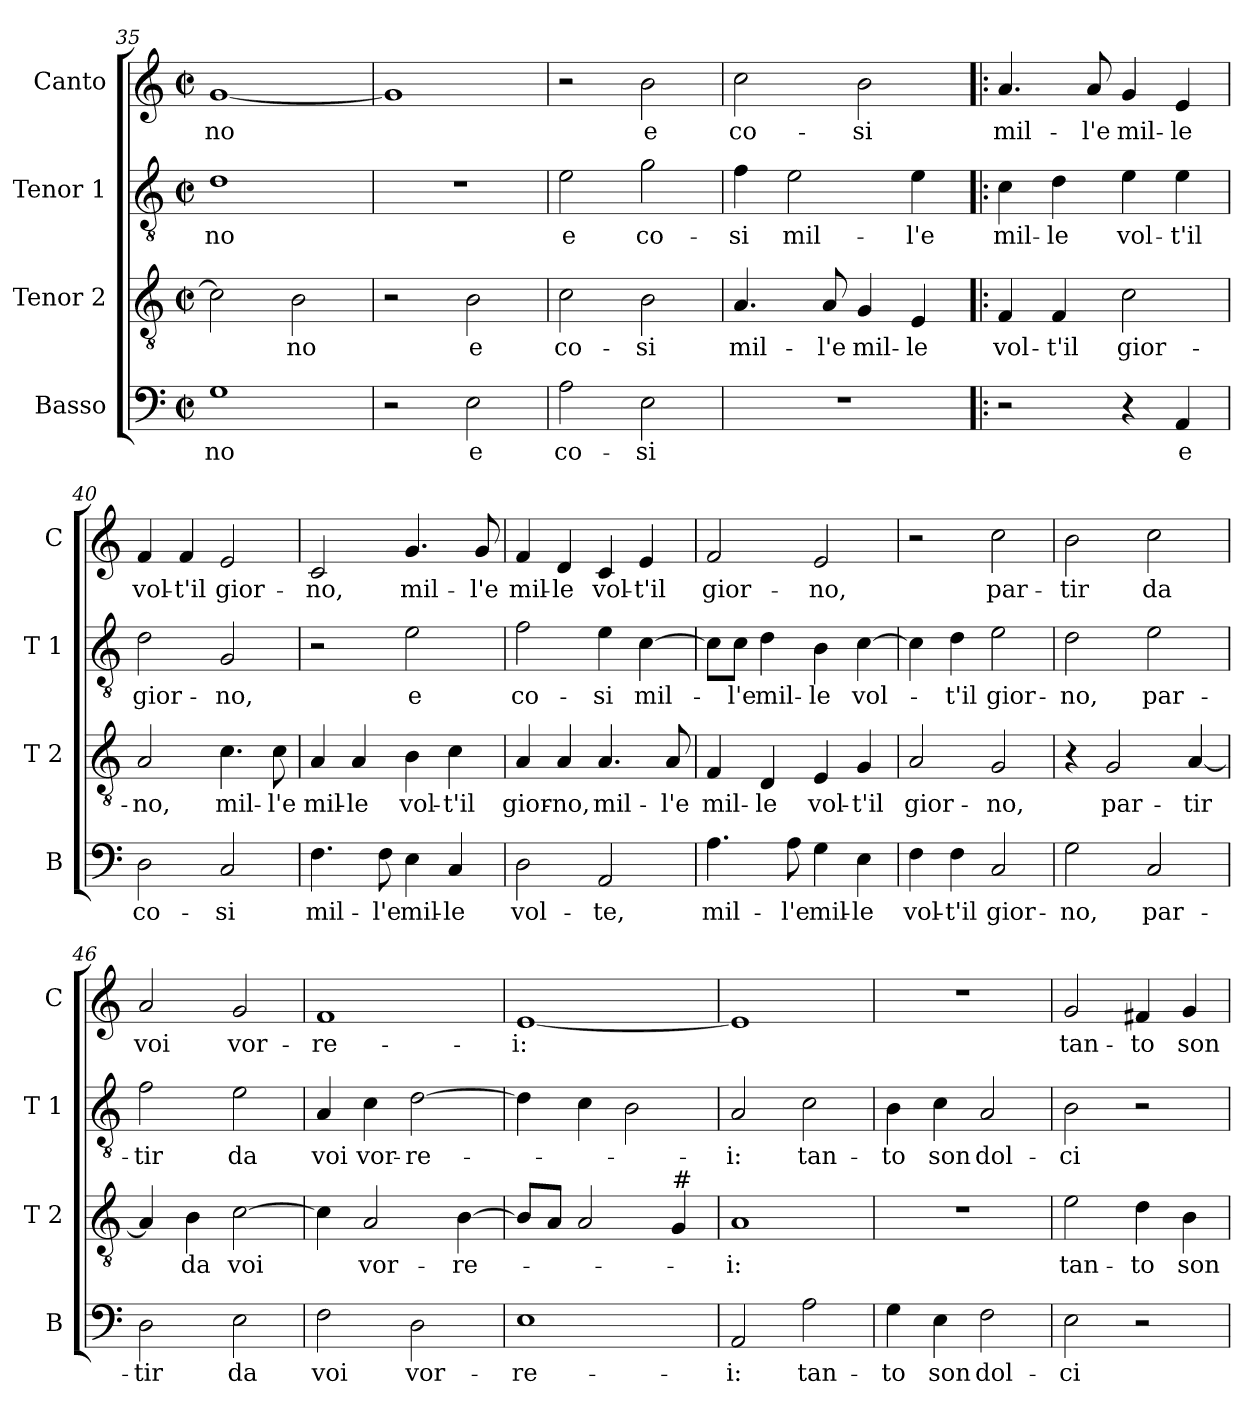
**kern	**text	**kern	**text	**kern	**text	**kern	**text
*part4	*part4	*part3	*part3	*part2	*part2	*part1	*part1
*staff4	*staff4	*staff3	*staff3	*staff2	*staff2	*staff1	*staff1
*I"Basso	*	*I"Tenor 2	*	*I"Tenor 1	*	*I"Canto	*
*I'B	*	*I'T 2	*	*I'T 1	*	*I'C	*
*clefF4	*	*clefGv2	*	*clefGv2	*	*clefG2	*
*k[]	*	*k[]	*	*k[]	*	*k[]	*
*C:	*	*C:	*	*C:	*	*C:	*
*M2/2	*	*M2/2	*	*M2/2	*	*M2/2	*
*met(c|)	*	*met(c|)	*	*met(c|)	*	*met(c|)	*
=35	=35	=35	=35	=35	=35	=35	=35
!	!LO:LY:b	!	!	!	!LO:LY:b	!	!LO:LY:b
1G	-no	2c\]	.	1d	-no	[1g	-no
!	!	!	!LO:LY:b	!	!	!	!
.	.	2B\	-no	.	.	.	.
!!LO:PB:g=z
=36	=36	=36	=36	=36	=36	=36	=36
2r	.	2r	.	1r	.	1g]	.
!	!LO:LY:b	!	!LO:LY:b	!	!	!	!
2E\	e	2B\	e	.	.	.	.
=37	=37	=37	=37	=37	=37	=37	=37
!	!LO:LY:b	!	!LO:LY:b	!	!LO:LY:b	!	!
2A\	co-	2c\	co-	2e\	e	2r	.
!	!LO:LY:b	!	!LO:LY:b	!	!LO:LY:b	!	!LO:LY:b
2E\	-si	2B\	-si	2g\	co-	2b\	e
=38	=38	=38	=38	=38	=38	=38	=38
!	!	!	!LO:LY:b	!	!LO:LY:b	!	!LO:LY:b
1r	.	4.A/	mil-	4f\	-si	2cc\	co-
!	!	!	!	!	!LO:LY:b	!	!
.	.	.	.	2e\	mil-	.	.
!	!	!	!LO:LY:b	!	!	!	!
.	.	8A/	-l'e	.	.	.	.
!	!	!	!LO:LY:b	!	!	!	!LO:LY:b
.	.	4G/	mil-	.	.	2b\	-si
!	!	!	!LO:LY:b	!	!LO:LY:b	!	!
.	.	4E/	-le	4e\	-l'e	.	.
=39!|:	=39!|:	=39!|:	=39!|:	=39!|:	=39!|:	=39!|:	=39!|:
!	!	!	!LO:LY:b	!	!LO:LY:b	!	!LO:LY:b
2r	.	4F/	vol-	4c\	mil-	4.a/	mil-
!	!	!	!LO:LY:b	!	!LO:LY:b	!	!
.	.	4F/	-t'il	4d\	-le	.	.
!	!	!	!	!	!	!	!LO:LY:b
.	.	.	.	.	.	8a/	-l'e
!	!	!	!LO:LY:b	!	!LO:LY:b	!	!LO:LY:b
4r	.	2c\	gior-	4e\	vol-	4g/	mil-
!	!LO:LY:b	!	!	!	!LO:LY:b	!	!LO:LY:b
4AA/	e	.	.	4e\	-t'il	4e/	-le
=40	=40	=40	=40	=40	=40	=40	=40
!	!LO:LY:b	!	!LO:LY:b	!	!LO:LY:b	!	!LO:LY:b
2D\	co-	2A/	-no,	2d\	gior-	4f/	vol-
!	!	!	!	!	!	!	!LO:LY:b
.	.	.	.	.	.	4f/	-t'il
!	!LO:LY:b	!	!LO:LY:b	!	!LO:LY:b	!	!LO:LY:b
2C/	-si	4.c\	mil-	2G/	-no,	2e/	gior-
!	!	!	!LO:LY:b	!	!	!	!
.	.	8c\	-l'e	.	.	.	.
=41	=41	=41	=41	=41	=41	=41	=41
!	!LO:LY:b	!	!LO:LY:b	!	!	!	!LO:LY:b
4.F\	mil-	4A/	mil-	2r	.	2c/	-no,
!	!	!	!LO:LY:b	!	!	!	!
.	.	4A/	-le	.	.	.	.
!	!LO:LY:b	!	!	!	!	!	!
8F\	-l'e	.	.	.	.	.	.
!	!LO:LY:b	!	!LO:LY:b	!	!LO:LY:b	!	!LO:LY:b
4E\	mil-	4B\	vol-	2e\	e	4.g/	mil-
!	!LO:LY:b	!	!LO:LY:b	!	!	!	!
4C/	-le	4c\	-t'il	.	.	.	.
!	!	!	!	!	!	!	!LO:LY:b
.	.	.	.	.	.	8g/	-l'e
!!LO:LB:g=z
=42	=42	=42	=42	=42	=42	=42	=42
!	!LO:LY:b	!	!LO:LY:b	!	!LO:LY:b	!	!LO:LY:b
2D\	vol-	4A/	gior-	2f\	co-	4f/	mil-
!	!	!	!LO:LY:b	!	!	!	!LO:LY:b
.	.	4A/	-no,	.	.	4d/	-le
!	!LO:LY:b	!	!LO:LY:b	!	!LO:LY:b	!	!LO:LY:b
2AA/	-te,	4.A/	mil-	4e\	-si	4c/	vol-
!	!	!	!	!	!LO:LY:b	!	!LO:LY:b
.	.	.	.	[4c\	mil-	4e/	-t'il
!	!	!	!LO:LY:b	!	!	!	!
.	.	8A/	-l'e	.	.	.	.
=43	=43	=43	=43	=43	=43	=43	=43
!	!LO:LY:b	!	!LO:LY:b	!	!	!	!LO:LY:b
4.A\	mil-	4F/	mil-	8c\L]	.	2f/	gior-
!	!	!	!	!	!LO:LY:b	!	!
.	.	.	.	8c\J	-l'e	.	.
!	!	!	!LO:LY:b	!	!LO:LY:b	!	!
.	.	4D/	-le	4d\	mil-	.	.
!	!LO:LY:b	!	!	!	!	!	!
8A\	-l'e	.	.	.	.	.	.
!	!LO:LY:b	!	!LO:LY:b	!	!LO:LY:b	!	!LO:LY:b
4G\	mil-	4E/	vol-	4B\	-le	2e/	-no,
!	!LO:LY:b	!	!LO:LY:b	!	!LO:LY:b	!	!
4E\	-le	4G/	-t'il	[4c\	vol-	.	.
=44	=44	=44	=44	=44	=44	=44	=44
!	!LO:LY:b	!	!LO:LY:b	!	!	!	!
4F\	vol-	2A/	gior-	4c\]	.	2r	.
!	!LO:LY:b	!	!	!	!LO:LY:b	!	!
4F\	-t'il	.	.	4d\	-t'il	.	.
!	!LO:LY:b	!	!LO:LY:b	!	!LO:LY:b	!	!LO:LY:b
2C/	gior-	2G/	-no,	2e\	gior-	2cc\	par-
=45	=45	=45	=45	=45	=45	=45	=45
!	!LO:LY:b	!	!	!	!LO:LY:b	!	!LO:LY:b
2G\	-no,	4r	.	2d\	-no,	2b\	-tir
!	!	!	!LO:LY:b	!	!	!	!
.	.	2G/	par-	.	.	.	.
!	!LO:LY:b	!	!	!	!LO:LY:b	!	!LO:LY:b
2C/	par-	.	.	2e\	par-	2cc\	da
!	!	!	!LO:LY:b	!	!	!	!
.	.	[4A/	-tir	.	.	.	.
=46	=46	=46	=46	=46	=46	=46	=46
!	!LO:LY:b	!	!	!	!LO:LY:b	!	!LO:LY:b
2D\	-tir	4A/]	.	2f\	-tir	2a/	voi
!	!	!	!LO:LY:b	!	!	!	!
.	.	4B\	da	.	.	.	.
!	!LO:LY:b	!	!LO:LY:b	!	!LO:LY:b	!	!LO:LY:b
2E\	da	[2c\	voi	2e\	da	2g/	vor-
=47	=47	=47	=47	=47	=47	=47	=47
!	!LO:LY:b	!	!	!	!LO:LY:b	!	!LO:LY:b
2F\	voi	4c\]	.	4A/	voi	1f	-re-
!	!	!	!LO:LY:b	!	!LO:LY:b	!	!
.	.	2A/	vor-	4c\	vor-	.	.
!	!LO:LY:b	!	!	!	!LO:LY:b	!	!
2D\	vor-	.	.	[2d\	-re-	.	.
!	!	!	!LO:LY:b	!	!	!	!
.	.	[4B\	-re-	.	.	.	.
!!LO:LB:g=z
=48	=48	=48	=48	=48	=48	=48	=48
!	!LO:LY:b	!	!	!	!	!	!LO:LY:b
1E	-re-	8B/L]	.	4d\]	.	[1e	-i:
.	.	8A/J	.	.	.	.	.
.	.	2A/	.	4c\	.	.	.
.	.	.	.	2B\	.	.	.
!	!	!LO:TX:a:t=#	!	!	!	!	!
.	.	4G/	.	.	.	.	.
=49	=49	=49	=49	=49	=49	=49	=49
!	!LO:LY:b	!	!LO:LY:b	!	!LO:LY:b	!	!
2AA/	-i:	1A	-i:	2A/	-i:	1e]	.
!	!LO:LY:b	!	!	!	!LO:LY:b	!	!
2A\	tan-	.	.	2c\	tan-	.	.
=50	=50	=50	=50	=50	=50	=50	=50
!	!LO:LY:b	!	!	!	!LO:LY:b	!	!
4G\	-to	1r	.	4B\	-to	1r	.
!	!LO:LY:b	!	!	!	!LO:LY:b	!	!
4E\	son	.	.	4c\	son	.	.
!	!LO:LY:b	!	!	!	!LO:LY:b	!	!
2F\	dol-	.	.	2A/	dol-	.	.
=51	=51	=51	=51	=51	=51	=51	=51
!	!LO:LY:b	!	!LO:LY:b	!	!LO:LY:b	!	!LO:LY:b
2E\	-ci	2e\	tan-	2B\	-ci	2g/	tan-
!	!	!	!LO:LY:b	!	!	!	!LO:LY:b
2r	.	4d\	-to	2r	.	4f#X/	-to
!	!	!	!LO:LY:b	!	!	!	!LO:LY:b
.	.	4B\	son	.	.	4g/	son
=	=	=	=	=	=	=	=
*-	*-	*-	*-	*-	*-	*-	*-
